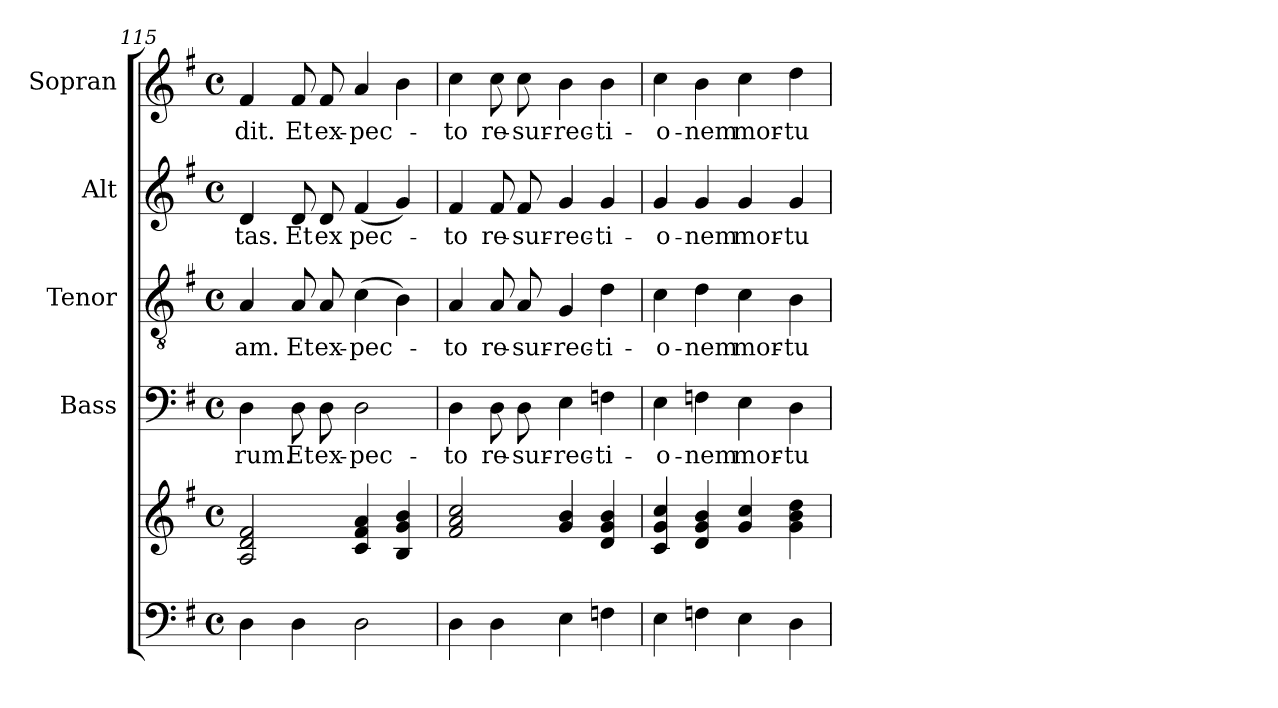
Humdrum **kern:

**kern	**kern	**kern	**text	**kern	**text	**kern	**text	**kern	**text
*part5	*part5	*part4	*part4	*part3	*part3	*part2	*part2	*part1	*part1
*staff6	*staff5	*staff4	*staff4	*staff3	*staff3	*staff2	*staff2	*staff1	*staff1
*	*	*I"Bass	*	*I"Tenor	*	*I"Alt	*	*I"Sopran	*
*	*	*I'B.	*	*I'T.	*	*I'A.	*	*I'S.	*
*clefF4	*clefG2	*clefF4	*	*clefGv2	*	*clefG2	*	*clefG2	*
*k[f#]	*k[f#]	*k[f#]	*	*k[f#]	*	*k[f#]	*	*k[f#]	*
*G:	*G:	*G:	*	*G:	*	*G:	*	*G:	*
*M4/4	*M4/4	*M4/4	*	*M4/4	*	*M4/4	*	*M4/4	*
*met(c)	*met(c)	*met(c)	*	*met(c)	*	*met(c)	*	*met(c)	*
=115	=115	=115	=115	=115	=115	=115	=115	=115	=115
!	!	!	!LO:LY:b	!	!LO:LY:b	!	!LO:LY:b	!	!LO:LY:b
4D\	2A/ 2d/ 2f#/	4D\	-rum.	4A/	-am.	4d/	-tas.	4f#/	-dit.
!	!	!	!LO:LY:b	!	!LO:LY:b	!	!LO:LY:b	!	!LO:LY:b
4D\	.	8D\	Et	8A/	Et	8d/	Et	8f#/	Et
!	!	!	!LO:LY:b	!	!LO:LY:b	!	!LO:LY:b	!	!LO:LY:b
.	.	8D\	ex-	8A/	ex-	8d/	ex	8f#/	ex-
!	!	!	!LO:LY:b	!	!LO:LY:b	!	!LO:LY:b	!	!LO:LY:b
2D\	4c/ 4f#/ 4a/	2D\	-pec-	(>4c\	-pec-	(<4f#/	pec-	4a/	-pec-
.	4B/ 4g/ 4b/	.	.	4B\)	.	4g/)	.	4b\	.
=116	=116	=116	=116	=116	=116	=116	=116	=116	=116
!	!	!	!LO:LY:b	!	!LO:LY:b	!	!LO:LY:b	!	!LO:LY:b
4D\	2f#/ 2a/ 2cc/	4D\	-to	4A/	-to	4f#/	-to	4cc\	-to
!	!	!	!LO:LY:b	!	!LO:LY:b	!	!LO:LY:b	!	!LO:LY:b
4D\	.	8D\	re-	8A/	re-	8f#/	re-	8cc\	re-
!	!	!	!LO:LY:b	!	!LO:LY:b	!	!LO:LY:b	!	!LO:LY:b
.	.	8D\	-sur-	8A/	-sur-	8f#/	-sur-	8cc\	-sur-
!	!	!	!LO:LY:b	!	!LO:LY:b	!	!LO:LY:b	!	!LO:LY:b
4E\	4g/ 4b/	4E\	-rec-	4G/	-rec-	4g/	-rec-	4b\	-rec-
!	!	!	!LO:LY:b	!	!LO:LY:b	!	!LO:LY:b	!	!LO:LY:b
4Fn\	4d/ 4g/ 4b/	4Fn\	-ti-	4d\	-ti-	4g/	-ti-	4b\	-ti-
!!LO:LB:g=z
=117	=117	=117	=117	=117	=117	=117	=117	=117	=117
!	!	!	!LO:LY:b	!	!LO:LY:b	!	!LO:LY:b	!	!LO:LY:b
4E\	4c/ 4g/ 4cc/	4E\	-o-	4c\	-o-	4g/	-o-	4cc\	-o-
!	!	!	!LO:LY:b	!	!LO:LY:b	!	!LO:LY:b	!	!LO:LY:b
4Fn\	4d/ 4g/ 4b/	4Fn\	-nem	4d\	-nem	4g/	-nem	4b\	-nem
!	!	!	!LO:LY:b	!	!LO:LY:b	!	!LO:LY:b	!	!LO:LY:b
4E\	4g/ 4cc/	4E\	mor-	4c\	mor-	4g/	mor-	4cc\	mor-
!	!	!	!LO:LY:b	!	!LO:LY:b	!	!LO:LY:b	!	!LO:LY:b
4D\	4g\ 4b\ 4dd\	4D\	-tu-	4B\	-tu-	4g/	-tu-	4dd\	-tu-
=	=	=	=	=	=	=	=	=	=
*-	*-	*-	*-	*-	*-	*-	*-	*-	*-
